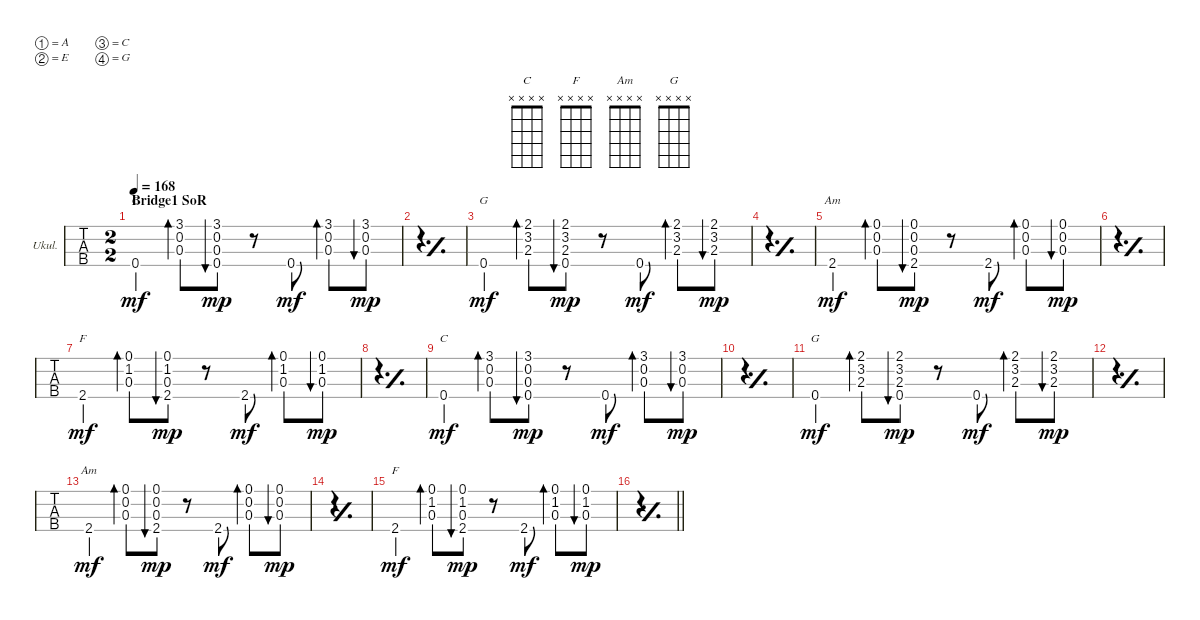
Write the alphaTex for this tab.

\bracketExtendMode groupsimilarinstruments
\multiTrackTrackNamePolicy hidden
\firstSystemTrackNameOrientation horizontal
\otherSystemsTrackNameOrientation horizontal
\track ("Ukulele" "Ukul.") {instrument acousticguitarnylon}
\staff {tabs}
\tuning (A4 E4 C4 G3)
\displaytranspose 0
\chord ("C" x x x x)
\chord ("F" x x x x)
\chord ("Am" x x x x)
\chord ("G" x x x x)
\ts (2 2)
\section ("" "Bridge1 SoR")
\tempo 168
\clef g2
\ks c
0.4.4{ch "C" dy mf} (3.1 0.2 0.3).8{bd 30} (3.1 0.2 0.3 0.4).8{bu 30 dy mp} r.8 0.4.8{dy mf} (3.1 0.2 0.3).8{bd 30} (3.1 0.2 0.3).8{bu 30 dy mp} |
\simile simple
|
\simile none
0.4.4{ch "G" dy mf} (2.1 3.2 2.3).8{bd 30} (2.1 3.2 2.3 0.4).8{bu 30 dy mp} r.8 0.4.8{dy mf} (2.1 3.2 2.3).8{bd 30} (2.1 3.2 2.3).8{bu 30 dy mp} |
\simile simple
|
\simile none
2.4.4{ch "Am" dy mf} (0.1 0.2 0.3).8{bd 30} (0.1 0.2 0.3 2.4).8{bu 30 dy mp} r.8 2.4.8{dy mf} (0.1 0.2 0.3).8{bd 30} (0.1 0.2 0.3).8{bu 30 dy mp} |
\simile simple
|
\simile none
2.4.4{ch "F" dy mf} (0.1 1.2 0.3).8{bd 30} (0.1 1.2 0.3 2.4).8{bu 30 dy mp} r.8 2.4.8{dy mf} (0.1 1.2 0.3).8{bd 30} (0.1 1.2 0.3).8{bu 30 dy mp} |
\simile simple
|
\simile none
0.4.4{ch "C" dy mf} (3.1 0.2 0.3).8{bd 30} (3.1 0.2 0.3 0.4).8{bu 30 dy mp} r.8 0.4.8{dy mf} (3.1 0.2 0.3).8{bd 30} (3.1 0.2 0.3).8{bu 30 dy mp} |
\simile simple
|
\simile none
0.4.4{ch "G" dy mf} (2.1 3.2 2.3).8{bd 30} (2.1 3.2 2.3 0.4).8{bu 30 dy mp} r.8 0.4.8{dy mf} (2.1 3.2 2.3).8{bd 30} (2.1 3.2 2.3).8{bu 30 dy mp} |
\simile simple
|
\simile none
2.4.4{ch "Am" dy mf} (0.1 0.2 0.3).8{bd 30} (0.1 0.2 0.3 2.4).8{bu 30 dy mp} r.8 2.4.8{dy mf} (0.1 0.2 0.3).8{bd 30} (0.1 0.2 0.3).8{bu 30 dy mp} |
\simile simple
|
\simile none
2.4.4{ch "F" dy mf} (0.1 1.2 0.3).8{bd 30} (0.1 1.2 0.3 2.4).8{bu 30 dy mp} r.8 2.4.8{dy mf} (0.1 1.2 0.3).8{bd 30} (0.1 1.2 0.3).8{bu 30 dy mp} |
\simile simple
\barLineRight lightlight
